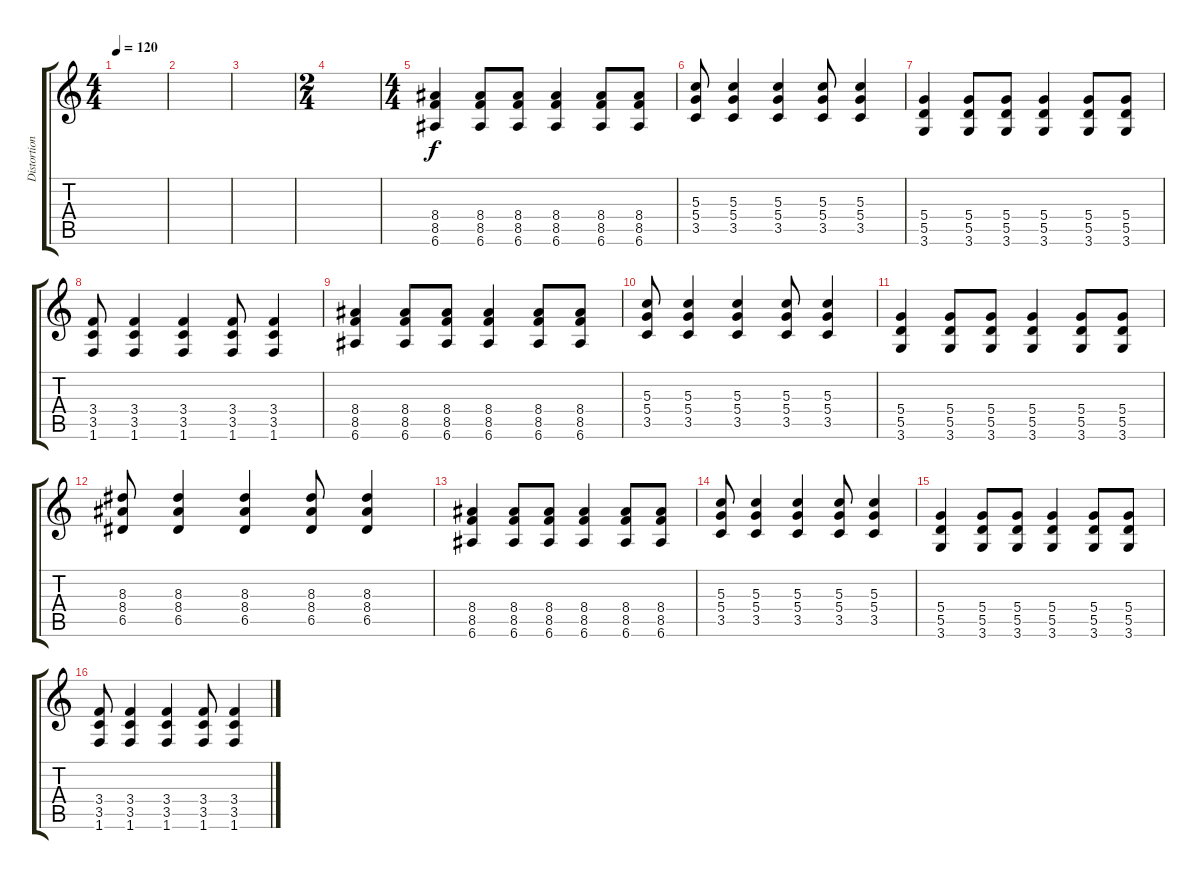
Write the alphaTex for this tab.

\track ("Distortion Guitar" "Distortion") {instrument distortionguitar}
\staff {score tabs}
\tuning (E4 B3 G3 D3 A2 E2) {hide}
\ts (4 4)
\tempo 120
\clef g2
\ks c
|
|
|
\ts (2 4)
|
\ts (4 4)
(8.4 8.5 6.6).4 (8.4 8.5 6.6).8 (8.4 8.5 6.6).8 (8.4 8.5 6.6).4 (8.4 8.5 6.6).8 (8.4 8.5 6.6).8 |
(5.3 5.4 3.5).8 (5.3 5.4 3.5).4 (5.3 5.4 3.5).4 (5.3 5.4 3.5).8 (5.3 5.4 3.5).4 |
(5.4 5.5 3.6).4 (5.4 5.5 3.6).8 (5.4 5.5 3.6).8 (5.4 5.5 3.6).4 (5.4 5.5 3.6).8 (5.4 5.5 3.6).8 |
(3.4 3.5 1.6).8 (3.4 3.5 1.6).4 (3.4 3.5 1.6).4 (3.4 3.5 1.6).8 (3.4 3.5 1.6).4 |
(8.4 8.5 6.6).4 (8.4 8.5 6.6).8 (8.4 8.5 6.6).8 (8.4 8.5 6.6).4 (8.4 8.5 6.6).8 (8.4 8.5 6.6).8 |
(5.3 5.4 3.5).8 (5.3 5.4 3.5).4 (5.3 5.4 3.5).4 (5.3 5.4 3.5).8 (5.3 5.4 3.5).4 |
(5.4 5.5 3.6).4 (5.4 5.5 3.6).8 (5.4 5.5 3.6).8 (5.4 5.5 3.6).4 (5.4 5.5 3.6).8 (5.4 5.5 3.6).8 |
(8.3 8.4 6.5).8 (8.3 8.4 6.5).4 (8.3 8.4 6.5).4 (8.3 8.4 6.5).8 (8.3 8.4 6.5).4 |
(8.4 8.5 6.6).4 (8.4 8.5 6.6).8 (8.4 8.5 6.6).8 (8.4 8.5 6.6).4 (8.4 8.5 6.6).8 (8.4 8.5 6.6).8 |
(5.3 5.4 3.5).8 (5.3 5.4 3.5).4 (5.3 5.4 3.5).4 (5.3 5.4 3.5).8 (5.3 5.4 3.5).4 |
(5.4 5.5 3.6).4 (5.4 5.5 3.6).8 (5.4 5.5 3.6).8 (5.4 5.5 3.6).4 (5.4 5.5 3.6).8 (5.4 5.5 3.6).8 |
(3.4 3.5 1.6).8 (3.4 3.5 1.6).4 (3.4 3.5 1.6).4 (3.4 3.5 1.6).8 (3.4 3.5 1.6).4
